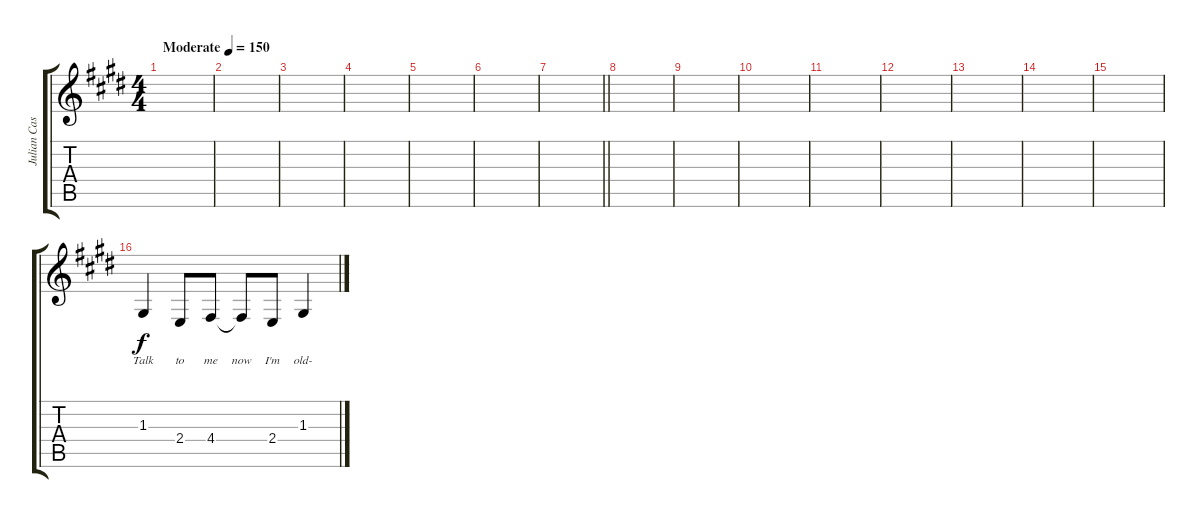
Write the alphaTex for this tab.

\track ("Julian Casablancas - Vocals" "Julian Cas") {instrument lead2sawtooth}
\staff {score tabs}
\tuning (E4 B3 G3 D3 A2 E2) {hide}
\ts (4 4)
\tempo (150 "Moderate")
\clef g2
\ks e
|
|
|
|
|
|
\barLineRight lightlight
|
|
|
|
|
|
|
|
|
1.3.4{lyrics (0 "Talk") lyrics (1 "") lyrics (2 "") lyrics (3 "") lyrics (4 "")} 2.4.8{lyrics (0 "to") lyrics (1 "") lyrics (2 "") lyrics (3 "") lyrics (4 "")} 4.4.8{lyrics (0 "me") lyrics (1 "") lyrics (2 "") lyrics (3 "") lyrics (4 "")} 4.4{t}.8{lyrics (0 "now") lyrics (1 "") lyrics (2 "") lyrics (3 "") lyrics (4 "")} 2.4.8{lyrics (0 "I'm") lyrics (1 "") lyrics (2 "") lyrics (3 "") lyrics (4 "")} 1.3.4{lyrics (0 "old-") lyrics (1 "") lyrics (2 "") lyrics (3 "") lyrics (4 "")}
